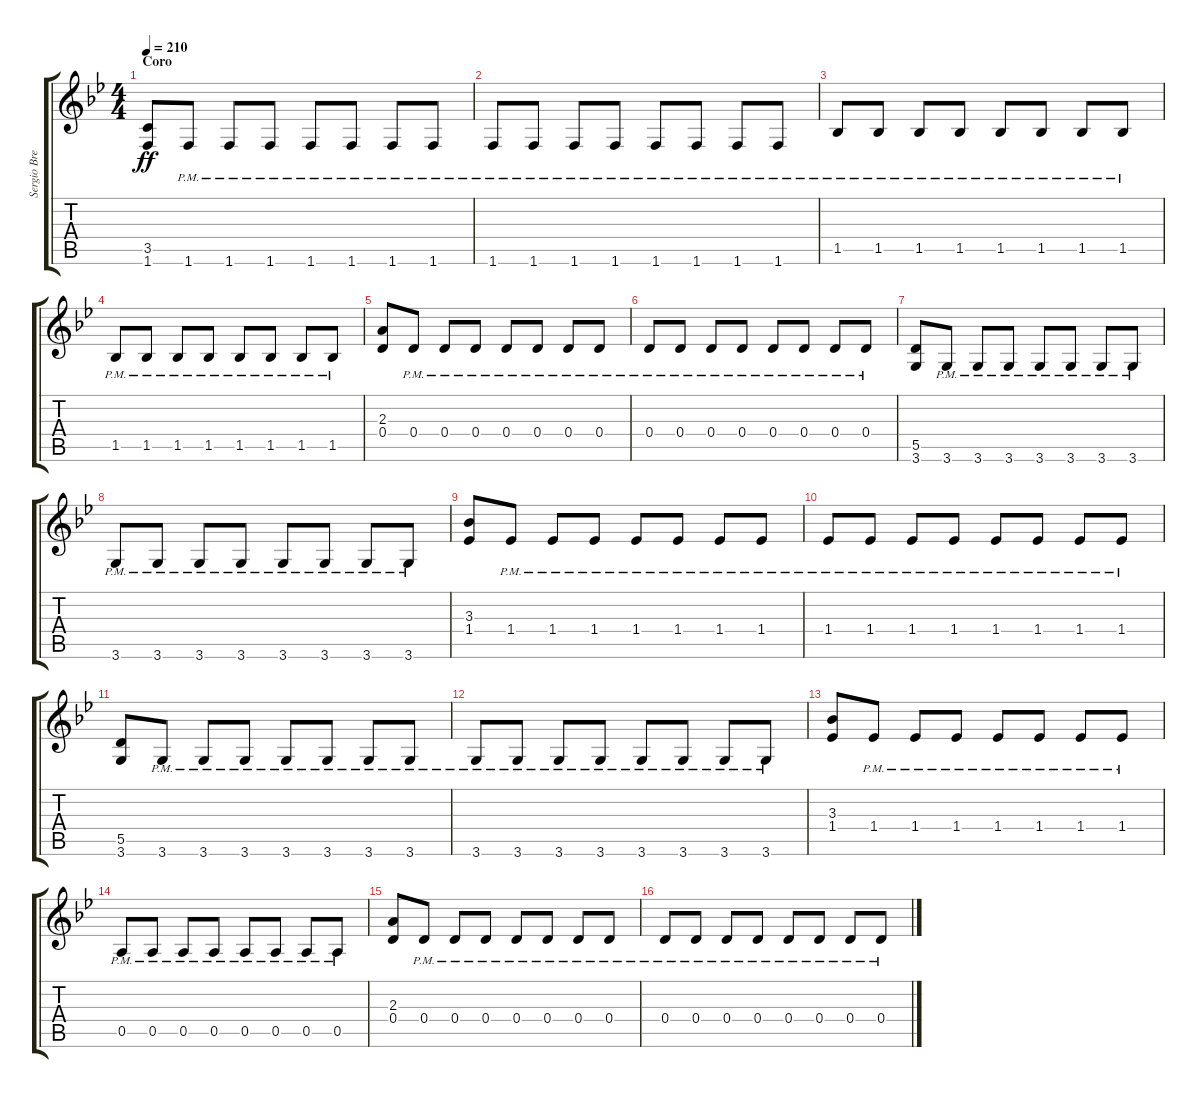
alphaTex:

\track ("Sergio Bredichevsky" "Sergio Bre") {instrument overdrivenguitar}
\staff {score tabs}
\tuning (E4 B3 G3 D3 A2 E2) {hide}
\ts (4 4)
\section ("" "Coro")
\tempo 210
\clef g2
\ks gminor
(3.5 1.6).8{dy ff} 1.6{pm}.8 1.6{pm}.8 1.6{pm}.8 1.6{pm}.8 1.6{pm}.8 1.6{pm}.8 1.6{pm}.8 |
1.6{pm}.8 1.6{pm}.8 1.6{pm}.8 1.6{pm}.8 1.6{pm}.8 1.6{pm}.8 1.6{pm}.8 1.6{pm}.8 |
1.5{pm}.8 1.5{pm}.8 1.5{pm}.8 1.5{pm}.8 1.5{pm}.8 1.5{pm}.8 1.5{pm}.8 1.5{pm}.8 |
1.5{pm}.8 1.5{pm}.8 1.5{pm}.8 1.5{pm}.8 1.5{pm}.8 1.5{pm}.8 1.5{pm}.8 1.5{pm}.8 |
(2.3 0.4).8 0.4{pm}.8 0.4{pm}.8 0.4{pm}.8 0.4{pm}.8 0.4{pm}.8 0.4{pm}.8 0.4{pm}.8 |
0.4{pm}.8 0.4{pm}.8 0.4{pm}.8 0.4{pm}.8 0.4{pm}.8 0.4{pm}.8 0.4{pm}.8 0.4{pm}.8 |
(5.5 3.6).8 3.6{pm}.8 3.6{pm}.8 3.6{pm}.8 3.6{pm}.8 3.6{pm}.8 3.6{pm}.8 3.6{pm}.8 |
3.6{pm}.8 3.6{pm}.8 3.6{pm}.8 3.6{pm}.8 3.6{pm}.8 3.6{pm}.8 3.6{pm}.8 3.6{pm}.8 |
(3.3 1.4).8 1.4{pm}.8 1.4{pm}.8 1.4{pm}.8 1.4{pm}.8 1.4{pm}.8 1.4{pm}.8 1.4{pm}.8 |
1.4{pm}.8 1.4{pm}.8 1.4{pm}.8 1.4{pm}.8 1.4{pm}.8 1.4{pm}.8 1.4{pm}.8 1.4{pm}.8 |
(5.5 3.6).8 3.6{pm}.8 3.6{pm}.8 3.6{pm}.8 3.6{pm}.8 3.6{pm}.8 3.6{pm}.8 3.6{pm}.8 |
3.6{pm}.8 3.6{pm}.8 3.6{pm}.8 3.6{pm}.8 3.6{pm}.8 3.6{pm}.8 3.6{pm}.8 3.6{pm}.8 |
(3.3 1.4).8 1.4{pm}.8 1.4{pm}.8 1.4{pm}.8 1.4{pm}.8 1.4{pm}.8 1.4{pm}.8 1.4{pm}.8 |
0.5{pm}.8 0.5{pm}.8 0.5{pm}.8 0.5{pm}.8 0.5{pm}.8 0.5{pm}.8 0.5{pm}.8 0.5{pm}.8 |
(2.3 0.4).8 0.4{pm}.8 0.4{pm}.8 0.4{pm}.8 0.4{pm}.8 0.4{pm}.8 0.4{pm}.8 0.4{pm}.8 |
0.4{pm}.8 0.4{pm}.8 0.4{pm}.8 0.4{pm}.8 0.4{pm}.8 0.4{pm}.8 0.4{pm}.8 0.4{pm}.8
